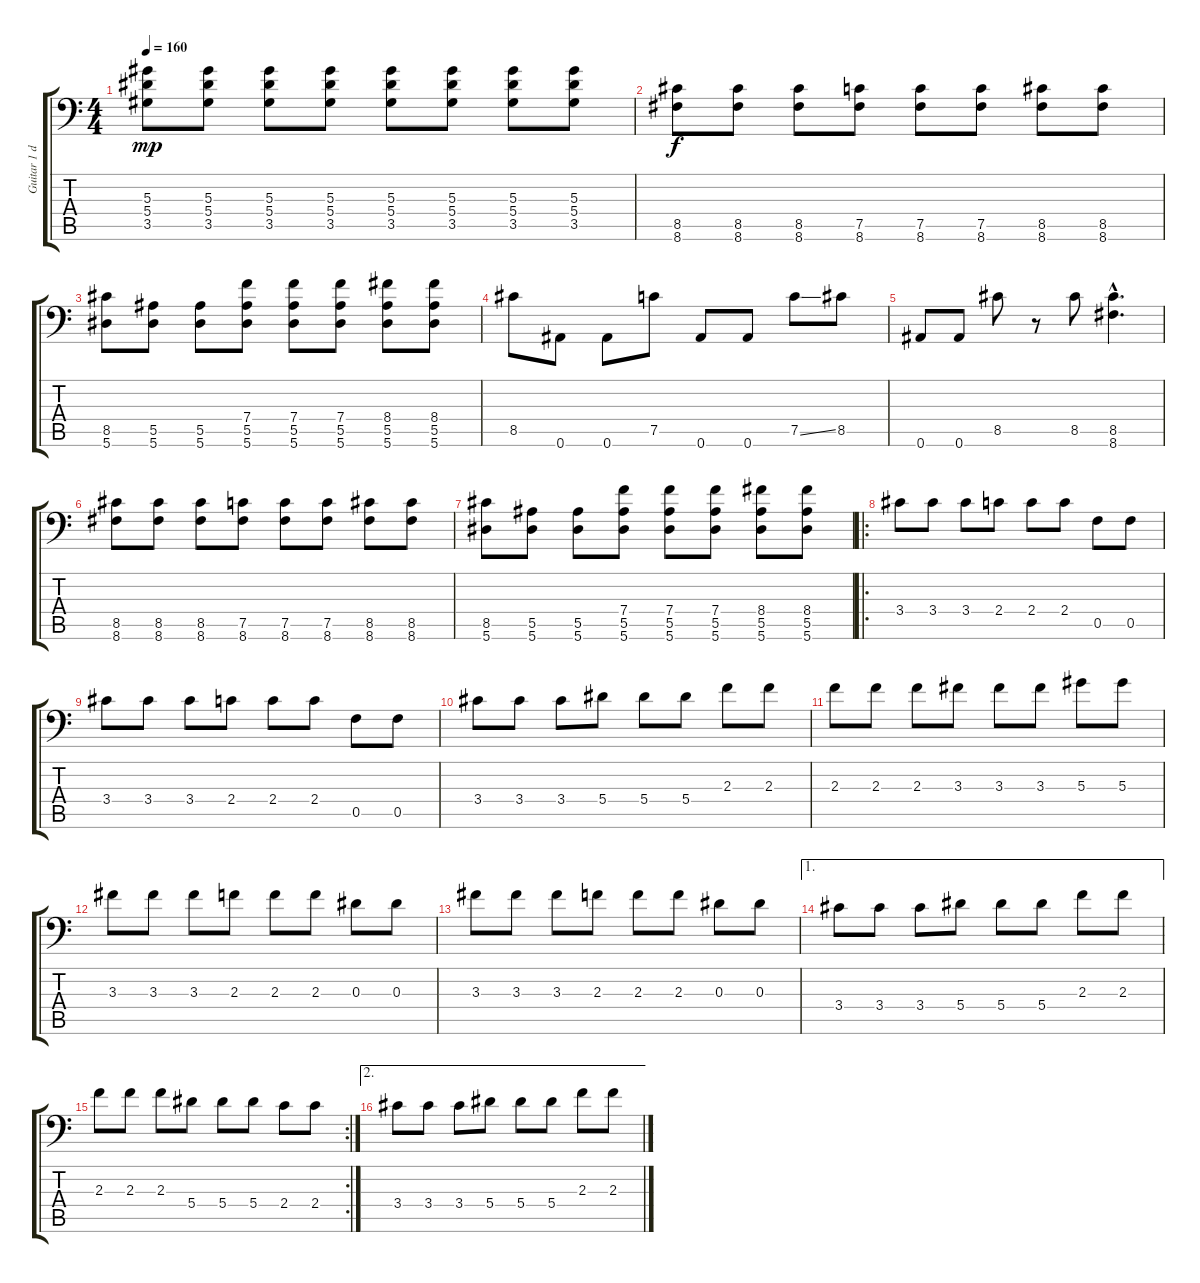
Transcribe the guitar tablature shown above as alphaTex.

\track ("Guitar 1 dropped A#" "Guitar 1 d") {instrument distortionguitar}
\staff {score tabs}
\tuning (C4 G3 Eb3 Bb2 F2 Bb1) {hide}
\ts (4 4)
\tempo 160
\clef f4
\ks c
(5.3 5.4 3.5).8{dy mp} (5.3 5.4 3.5).8 (5.3 5.4 3.5).8 (5.3 5.4 3.5).8 (5.3 5.4 3.5).8 (5.3 5.4 3.5).8 (5.3 5.4 3.5).8 (5.3 5.4 3.5).8 |
(8.5 8.6).8{dy f} (8.5 8.6).8 (8.5 8.6).8 (7.5 8.6).8 (7.5 8.6).8 (7.5 8.6).8 (8.5 8.6).8 (8.5 8.6).8 |
(8.5 5.6).8 (5.5 5.6).8 (5.5 5.6).8 (7.4 5.5 5.6).8 (7.4 5.5 5.6).8 (7.4 5.5 5.6).8 (8.4 5.5 5.6).8 (8.4 5.5 5.6).8 |
8.5.8 0.6.8 0.6.8 7.5.8 0.6.8 0.6.8 7.5{ss}.8 8.5.8 |
0.6.8 0.6.8 8.5.8 r.8 8.5.8 (8.5{hac} 8.6{hac}).4{d} |
(8.5 8.6).8 (8.5 8.6).8 (8.5 8.6).8 (7.5 8.6).8 (7.5 8.6).8 (7.5 8.6).8 (8.5 8.6).8 (8.5 8.6).8 |
(8.5 5.6).8 (5.5 5.6).8 (5.5 5.6).8 (7.4 5.5 5.6).8 (7.4 5.5 5.6).8 (7.4 5.5 5.6).8 (8.4 5.5 5.6).8 (8.4 5.5 5.6).8 |
\ro
3.4.8 3.4.8 3.4.8 2.4.8 2.4.8 2.4.8 0.5.8 0.5.8 |
3.4.8 3.4.8 3.4.8 2.4.8 2.4.8 2.4.8 0.5.8 0.5.8 |
3.4.8 3.4.8 3.4.8 5.4.8 5.4.8 5.4.8 2.3.8 2.3.8 |
2.3.8 2.3.8 2.3.8 3.3.8 3.3.8 3.3.8 5.3.8 5.3.8 |
3.3.8 3.3.8 3.3.8 2.3.8 2.3.8 2.3.8 0.3.8 0.3.8 |
3.3.8 3.3.8 3.3.8 2.3.8 2.3.8 2.3.8 0.3.8 0.3.8 |
\ae 1
3.4.8 3.4.8 3.4.8 5.4.8 5.4.8 5.4.8 2.3.8 2.3.8 |
\rc 2
2.3.8 2.3.8 2.3.8 5.4.8 5.4.8 5.4.8 2.4.8 2.4.8 |
\ae 2
3.4.8 3.4.8 3.4.8 5.4.8 5.4.8 5.4.8 2.3.8 2.3.8
